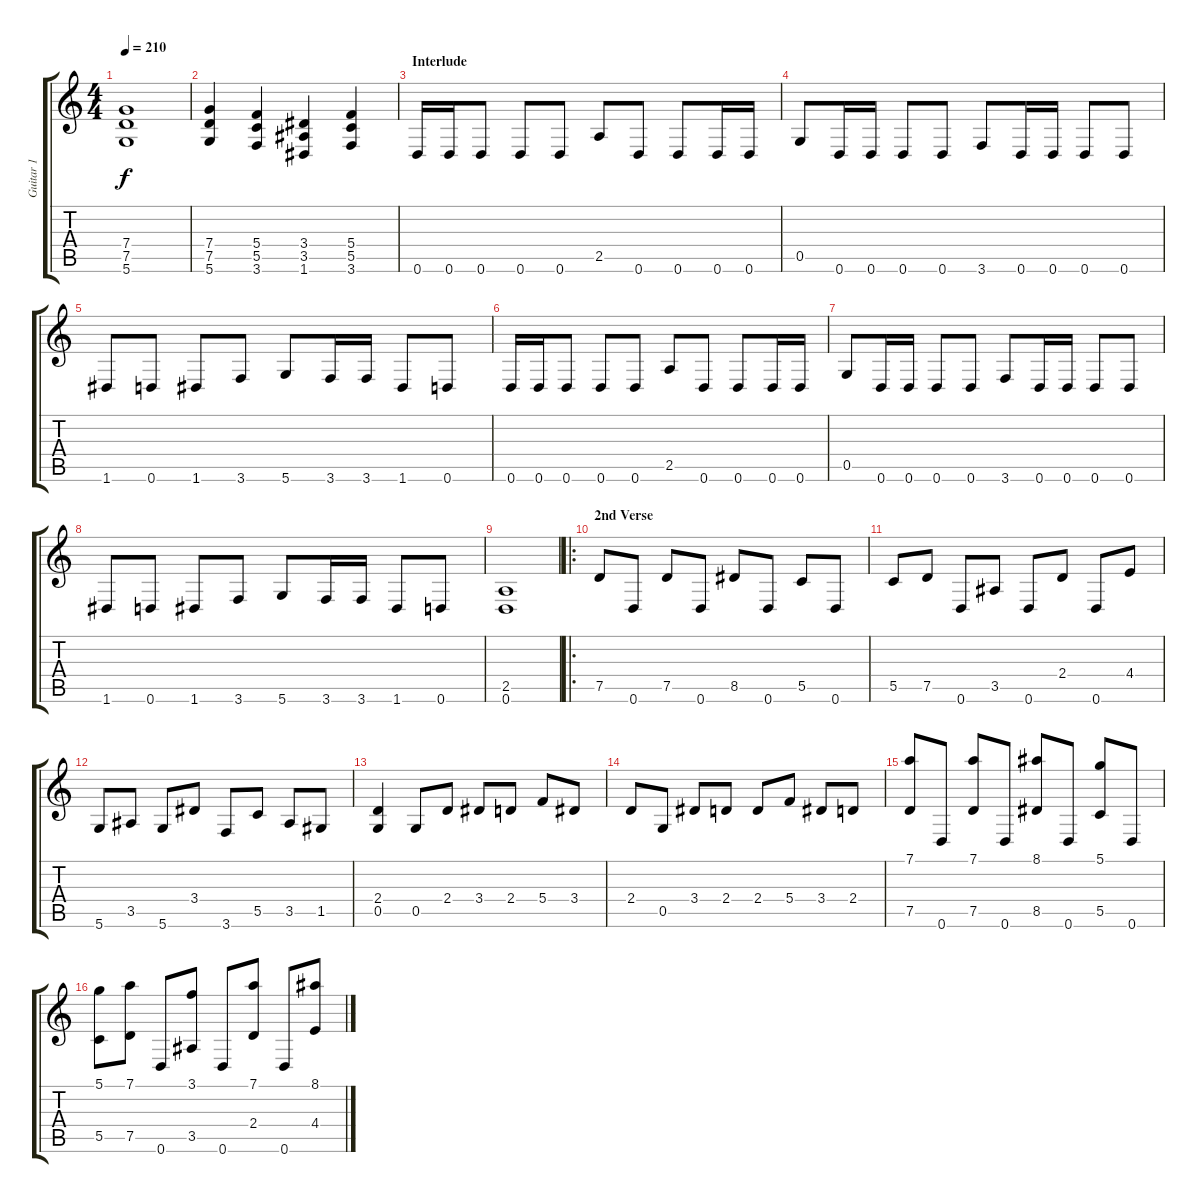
\track ("Guitar 1" "Guitar 1") {instrument distortionguitar}
\staff {score tabs}
\tuning (D4 A3 F3 C3 G2 D2) {hide}
\ts (4 4)
\tempo 210
\clef g2
\ks c
(7.4 7.5 5.6).1{dy f} |
(7.4 7.5 5.6).4 (5.4 5.5 3.6).4 (3.4 3.5 1.6).4 (5.4 5.5 3.6).4 |
\section ("" "Interlude")
0.6.16 0.6.16 0.6.8 0.6.8 0.6.8 2.5.8 0.6.8 0.6.8 0.6.16 0.6.16 |
0.5.8 0.6.16 0.6.16 0.6.8 0.6.8 3.6.8 0.6.16 0.6.16 0.6.8 0.6.8 |
1.6.8 0.6.8 1.6.8 3.6.8 5.6.8 3.6.16 3.6.16 1.6.8 0.6.8 |
0.6.16 0.6.16 0.6.8 0.6.8 0.6.8 2.5.8 0.6.8 0.6.8 0.6.16 0.6.16 |
0.5.8 0.6.16 0.6.16 0.6.8 0.6.8 3.6.8 0.6.16 0.6.16 0.6.8 0.6.8 |
1.6.8 0.6.8 1.6.8 3.6.8 5.6.8 3.6.16 3.6.16 1.6.8 0.6.8 |
(2.5 0.6).1 |
\ro
\section ("" "2nd Verse")
7.5.8 0.6.8 7.5.8 0.6.8 8.5.8 0.6.8 5.5.8 0.6.8 |
5.5.8 7.5.8 0.6.8 3.5.8 0.6.8 2.4.8 0.6.8 4.4.8 |
5.6.8 3.5.8 5.6.8 3.4.8 3.6.8 5.5.8 3.5.8 1.5.8 |
(2.4 0.5).4 0.5.8 2.4.8 3.4.8 2.4.8 5.4.8 3.4.8 |
2.4.8 0.5.8 3.4.8 2.4.8 2.4.8 5.4.8 3.4.8 2.4.8 |
(7.1 7.5).8 0.6.8 (7.1 7.5).8 0.6.8 (8.1 8.5).8 0.6.8 (5.1 5.5).8 0.6.8 |
(5.1 5.5).8 (7.1 7.5).8 0.6.8 (3.1 3.5).8 0.6.8 (7.1 2.4).8 0.6.8 (8.1 4.4).8
